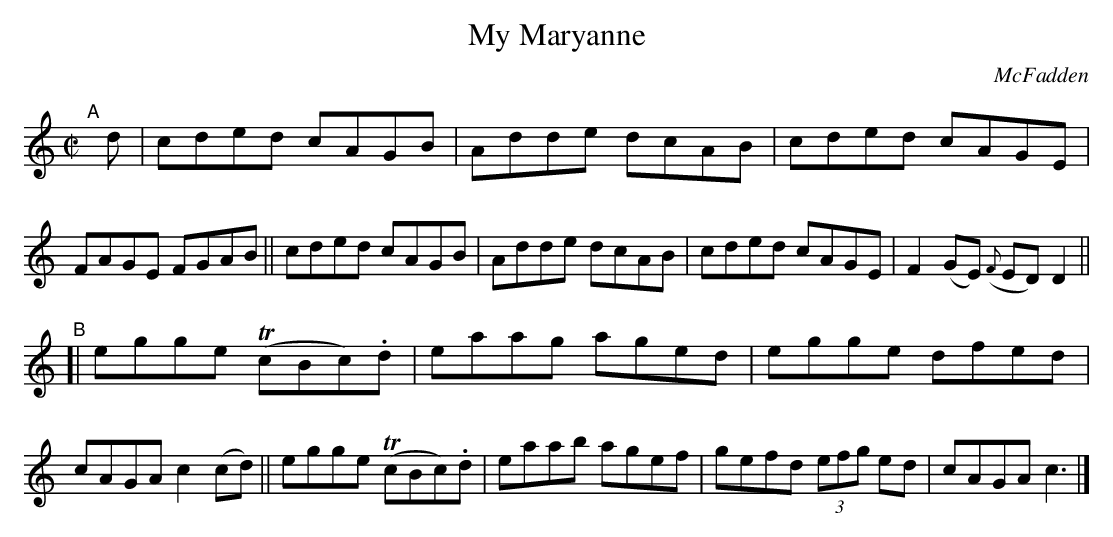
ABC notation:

X:1
T: My Maryanne
O: McFadden
M: C|
L: 1/8
K: C
"^A"[|] d |\
cded cAGB | Adde dcAB | cded cAGE | FAGE FGAB ||\
cded cAGB | Adde dcAB | cded cAGE | F2(GE) ({F}ED)D2 ||
"^B"[|\
egge T(cBc).d | eaag aged | egge dfed | cAGA c2(cd) ||\
egge T(cBc).d | eaab agef | gefd (3efg ed | cAGA c3 |]
